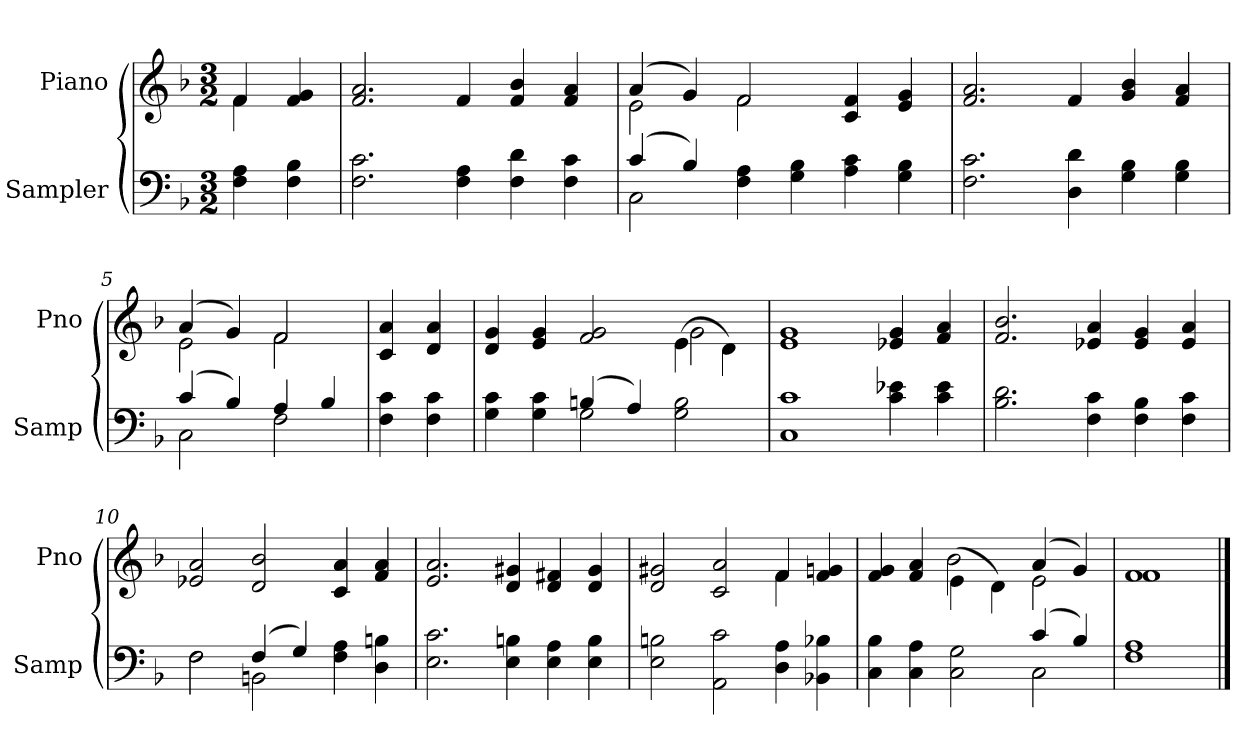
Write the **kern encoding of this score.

**kern	**kern
*part2	*part1
*staff2	*staff1
*I"Sampler	*I"Piano
*I'Samp	*I'Pno
*clefF4	*clefG2
*k[b-]	*k[b-]
*F:	*F:
*M3/2	*M3/2
=1	=1
*	*^
4F\ 4A\	4f/	4f
4F\ 4B-\	4f/ 4g/	4ryy
*	*v	*v
=2	=2
2.F\ 2.c\	2.f/ 2.a/
4F\ 4A\	4f/
4F\ 4d\	4f/ 4b-/
4F\ 4c\	4f/ 4a/
=3	=3
*^	*^
(4c/	2C	(4a/	2e
4B-/)	.	4g/)	.
4F\ 4A\	1ryy	2f/	2f
4G\ 4B-\	.	.	.
4A\ 4c\	.	4c/ 4f/	2ryy
4G\ 4B-\	.	4e/ 4g/	.
*v	*v	*	*
*	*v	*v
=4	=4
2.F\ 2.c\	2.f/ 2.a/
4D\ 4d\	4f/
4G\ 4B-\	4g/ 4b-/
4G\ 4B-\	4f/ 4a/
=5	=5
*^	*^
(4c/	2C	(4a/	2e
4B-/)	.	4g/)	.
4A/	2F	2f/	2f
4B-/	.	.	.
*v	*v	*	*
*	*v	*v
=6	=6
4F\ 4c\	4c/ 4a/
4F\ 4c\	4d/ 4a/
=7	=7
*^	*^
4G\ 4c\	2ryy	4d/ 4g/	1ryy
4G\ 4c\	.	4e/ 4g/	.
(4Bn/	2G	2f/ 2g/	.
4A/)	.	.	.
2G\ 2B\	2ryy	(4e\	2g
.	.	4d\)	.
*v	*v	*	*
*	*v	*v
=8	=8
1C\ 1c\	1e\ 1g\
4c\ 4e-X\	4e-X/ 4g/
4c\ 4e-\	4f/ 4a/
=9	=9
2.B-\ 2.d\	2.f/ 2.b-/
4F\ 4c\	4e-X/ 4a/
4F\ 4B-\	4e-/ 4g/
4F\ 4c\	4e-/ 4a/
=10	=10
*^	*
2F\	2F	2e-X/ 2a/
(4F/	2BB	2d/ 2b-/
4G/)	.	.
4F\ 4A\	2ryy	4c 4a
4D\ 4Bn\	.	4f 4a
*v	*v	*
=11	=11
2.E\ 2.c\	2.e 2.a
4E\ 4Bn\	4d 4g#X
4E\ 4A\	4d 4f#X
4E\ 4B\	4d 4g#
=12	=12
*	*^
2E\ 2Bn\	2d 2g#X	1ryy
2AA\ 2c\	2c 2a	.
4D\ 4A\	4f/	4f
4BB-X\ 4B-X\	4f/ 4gn/	4ryy
=13	=13	=13
*^	*	*
4C\ 4B-\	1ryy	4f/ 4g/	2ryy
4C\ 4A\	.	4f/ 4a/	.
2C\ 2G\	.	(4e\	2b-
.	.	4d\)	.
(4c/	2C	(4a/	2e
4B-/)	.	4g/)	.
*v	*v	*	*
=14	=14	=14
1F/ 1A/	1f/	1f
*	*v	*v
==	==
*-	*-
